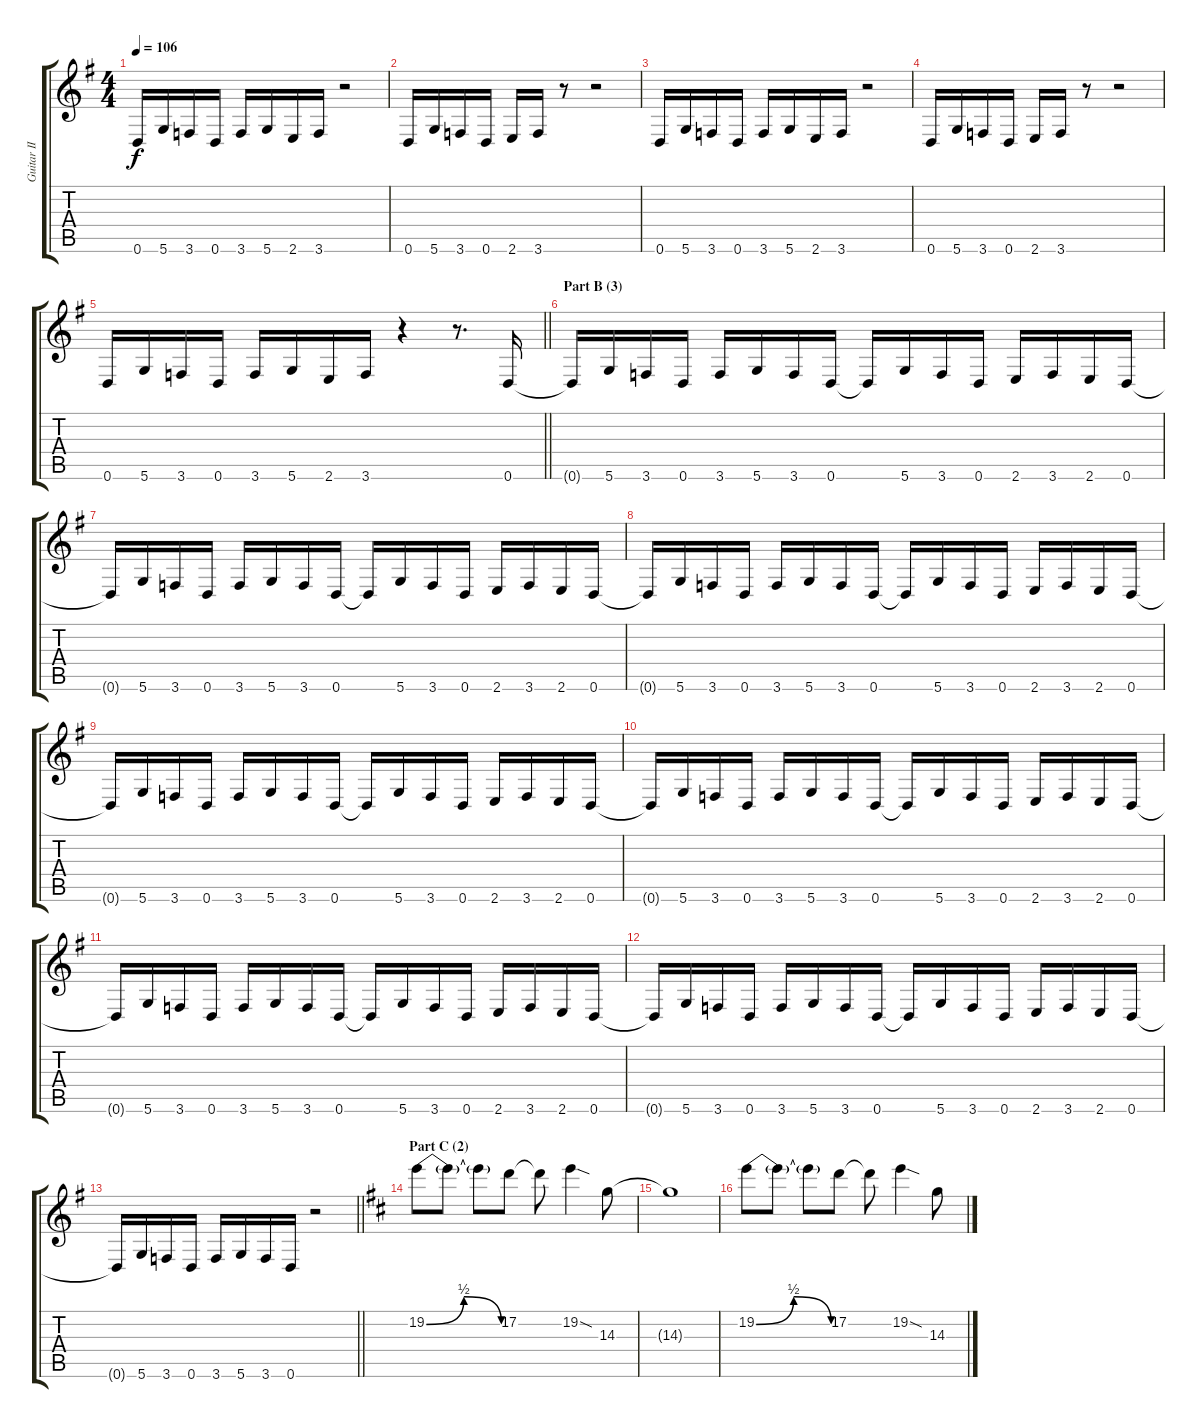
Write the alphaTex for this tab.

\track ("Guitar II (Sugizo)" "Guitar II ") {instrument distortionguitar}
\staff {score tabs}
\tuning (D4 A3 F3 C3 G2 D2) {hide}
\ts (4 4)
\tempo 106
\clef g2
\ks g
0.6.16{dy f} 5.6.16 3.6.16 0.6.16 3.6.16 5.6.16 2.6.16 3.6.16 r.2 |
0.6.16 5.6.16 3.6.16 0.6.16 2.6.16 3.6.16 r.8 r.2 |
0.6.16 5.6.16 3.6.16 0.6.16 3.6.16 5.6.16 2.6.16 3.6.16 r.2 |
0.6.16 5.6.16 3.6.16 0.6.16 2.6.16 3.6.16 r.8 r.2 |
\barLineRight lightlight
0.6.16 5.6.16 3.6.16 0.6.16 3.6.16 5.6.16 2.6.16 3.6.16 r.4 r.8{d} 0.6.16 |
\section ("" "Part B (3)")
0.6{t}.16 5.6.16 3.6.16 0.6.16 3.6.16 5.6.16 3.6.16 0.6.16 0.6{t}.16 5.6.16 3.6.16 0.6.16 2.6.16 3.6.16 2.6.16 0.6.16 |
0.6{t}.16 5.6.16 3.6.16 0.6.16 3.6.16 5.6.16 3.6.16 0.6.16 0.6{t}.16 5.6.16 3.6.16 0.6.16 2.6.16 3.6.16 2.6.16 0.6.16 |
0.6{t}.16 5.6.16 3.6.16 0.6.16 3.6.16 5.6.16 3.6.16 0.6.16 0.6{t}.16 5.6.16 3.6.16 0.6.16 2.6.16 3.6.16 2.6.16 0.6.16 |
0.6{t}.16 5.6.16 3.6.16 0.6.16 3.6.16 5.6.16 3.6.16 0.6.16 0.6{t}.16 5.6.16 3.6.16 0.6.16 2.6.16 3.6.16 2.6.16 0.6.16 |
0.6{t}.16 5.6.16 3.6.16 0.6.16 3.6.16 5.6.16 3.6.16 0.6.16 0.6{t}.16 5.6.16 3.6.16 0.6.16 2.6.16 3.6.16 2.6.16 0.6.16 |
0.6{t}.16 5.6.16 3.6.16 0.6.16 3.6.16 5.6.16 3.6.16 0.6.16 0.6{t}.16 5.6.16 3.6.16 0.6.16 2.6.16 3.6.16 2.6.16 0.6.16 |
0.6{t}.16 5.6.16 3.6.16 0.6.16 3.6.16 5.6.16 3.6.16 0.6.16 0.6{t}.16 5.6.16 3.6.16 0.6.16 2.6.16 3.6.16 2.6.16 0.6.16 |
\barLineRight lightlight
0.6{t}.16 5.6.16 3.6.16 0.6.16 3.6.16 5.6.16 3.6.16 0.6.16 r.2 |
\section ("" "Part C (2)")
\ks d
19.2{be (bendrelease 0 0 20 2 40 2 60 0)}.8 19.2{t}.8 19.2{t}.8 17.2.8 17.2{t}.8 19.2{sod}.4 14.3.8 |
14.3{t}.1 |
19.2{be (bendrelease 0 0 20 2 40 2 60 0)}.8 19.2{t}.8 19.2{t}.8 17.2.8 17.2{t}.8 19.2{sod}.4 14.3.8
